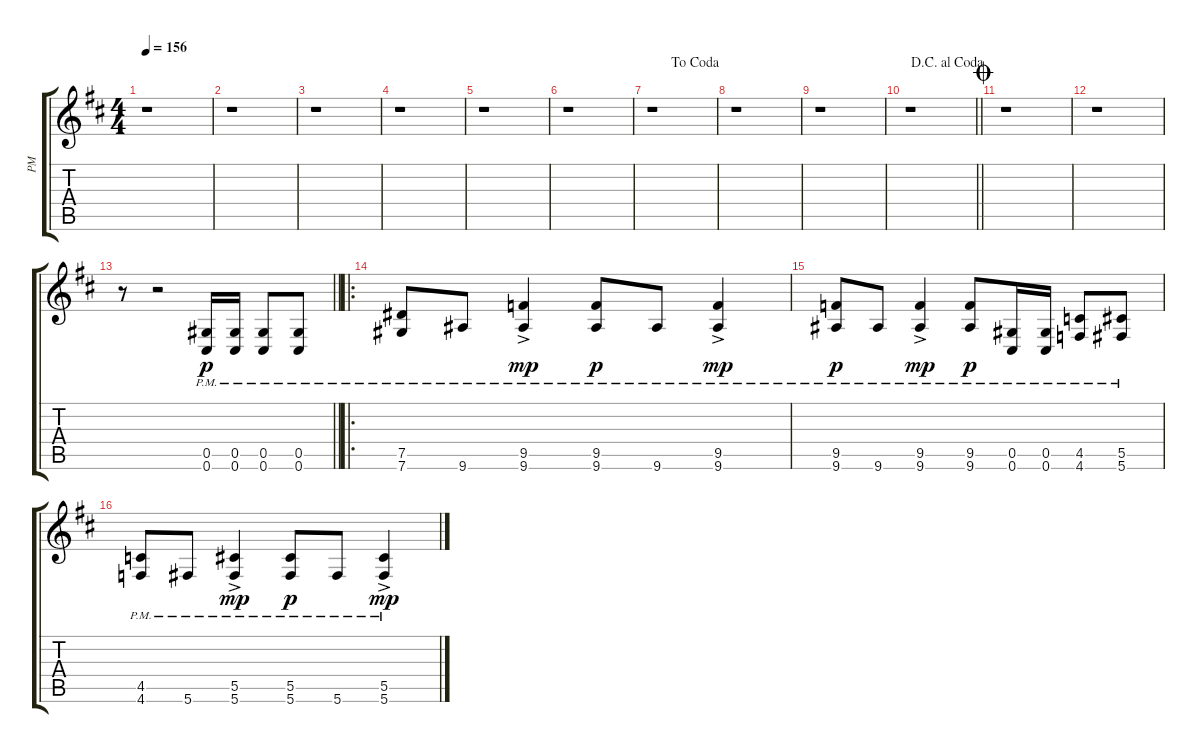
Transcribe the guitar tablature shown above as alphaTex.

\track ("PM" "PM") {instrument electricguitarmuted}
\staff {score tabs}
\tuning (Eb4 Bb3 Gb3 Db3 Ab2 Db2) {hide}
\ts (4 4)
\tempo 156
\clef g2
\ks d
r.1{dy p} |
r.1 |
r.1 |
r.1 |
r.1 |
r.1 |
\jump dacoda
r.1 |
r.1 |
r.1 |
\jump dacapoalcoda
\barLineRight lightlight
r.1 |
\jump coda
r.1 |
r.1 |
\barLineRight lightlight
r.8 r.2 (0.5{pm} 0.6{pm}).16 (0.5{pm} 0.6{pm}).16 (0.5{pm} 0.6{pm}).8 (0.5{pm} 0.6{pm}).8 |
\ro
(7.5{pm} 7.6{pm}).8 9.6{pm}.8 (9.5{ac pm} 9.6{ac pm}).4{dy mp} (9.5{pm} 9.6{pm}).8{dy p} 9.6{pm}.8 (9.5{ac pm} 9.6{ac pm}).4{dy mp} |
(9.5{pm} 9.6{pm}).8{dy p} 9.6{pm}.8 (9.5{ac pm} 9.6{ac pm}).4{dy mp} (9.5{pm} 9.6{pm}).8{dy p} (0.5{pm} 0.6{pm}).16 (0.5{pm} 0.6{pm}).16 (4.5{pm} 4.6{pm}).8 (5.5{pm} 5.6{pm}).8 |
(4.5{pm} 4.6{pm}).8 5.6{pm}.8 (5.5{ac pm} 5.6{ac pm}).4{dy mp} (5.5{pm} 5.6{pm}).8{dy p} 5.6{pm}.8 (5.5{ac pm} 5.6{ac pm}).4{dy mp}
